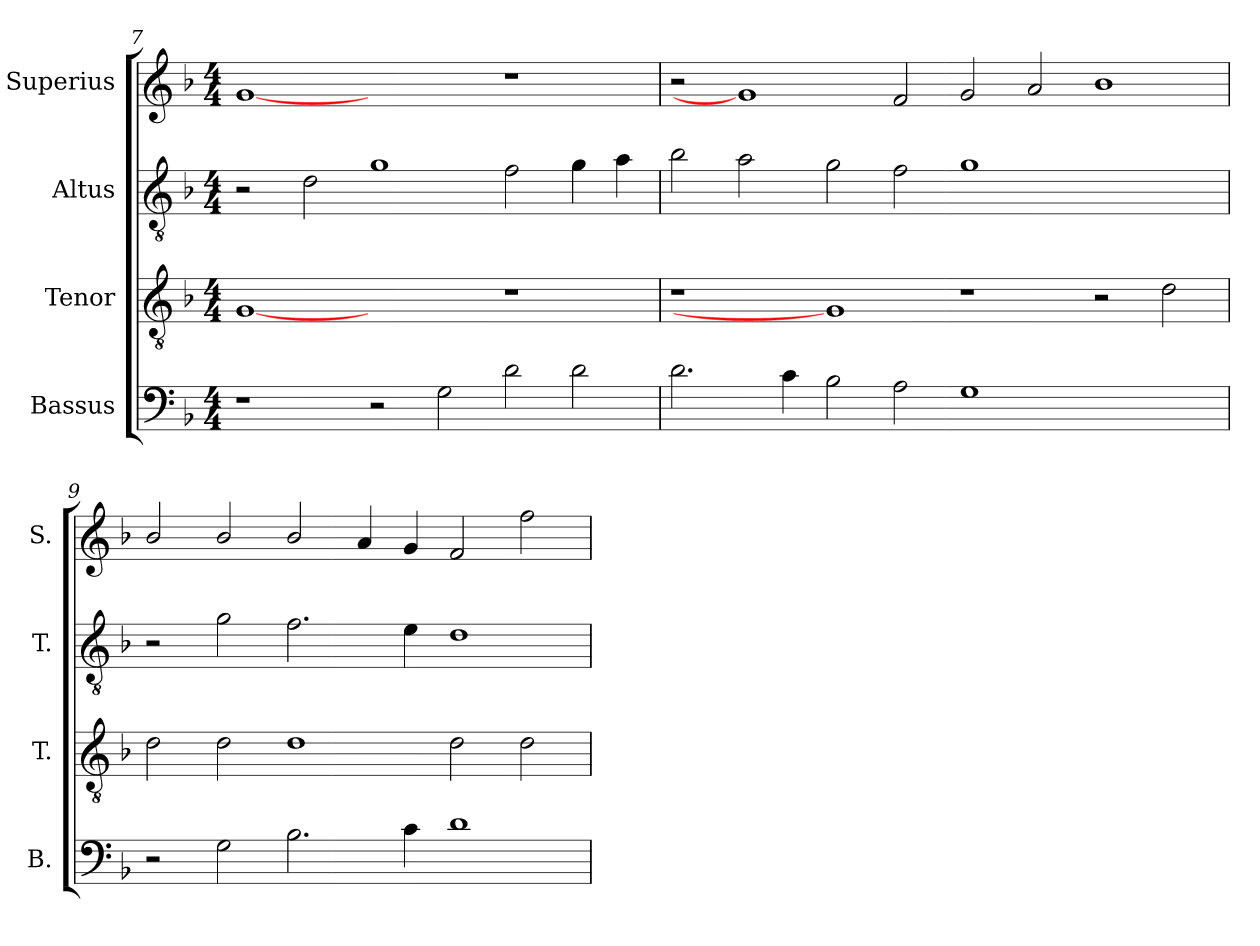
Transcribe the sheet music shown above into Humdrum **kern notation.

**kern	**kern	**kern	**kern
*part4	*part3	*part2	*part1
*staff4	*staff3	*staff2	*staff1
*I"Bassus	*I"Tenor	*I"Altus	*I"Superius
*I'B.	*I'T.	*I'T.	*I'S.
!!LO:LB:g=z
*clefF4	*clefGv2	*clefGv2	*clefG2
*	*ITrd7c12	*ITrd7c12	*
*k[b-]	*k[b-]	*k[b-]	*k[b-]
*F:	*F:	*F:	*F:
*M4/4	*M4/4	*M4/4	*M4/4
=7	=7	=7	=7
1r	[1GGi	2r	[1gi
.	.	2Di\	.
2r	1ryy	1Gi	1ryy
2Gi\	.	.	.
2di\	1r	2Fi\	1r
2di\	.	4Gi\	.
.	.	4Ai\	.
=8	=8	=8	=8
2.di\	1r	2B-i\	2r
.	.	2Ai\	1gi]
4ci\	.	.	.
2B-i\	1GGi]	2Gi\	.
2Ai\	.	2Fi\	2fi/
1Gi	1r	1Gi	2gi/
.	.	.	2ai/
1ryy	2r	1ryy	1b-i
.	2Di\	.	.
=9	=9	=9	=9
2r	2Di\	2r	2b-i/
2Gi\	2Di\	2Gi\	2b-i/
2.B-i\	1Di	2.Fi\	2b-i/
.	.	.	4ai/
4ci\	.	4Ei\	4gi/
1di	2Di\	1Di	2fi/
.	2Di\	.	2ffi\
=	=	=	=
*-	*-	*-	*-
